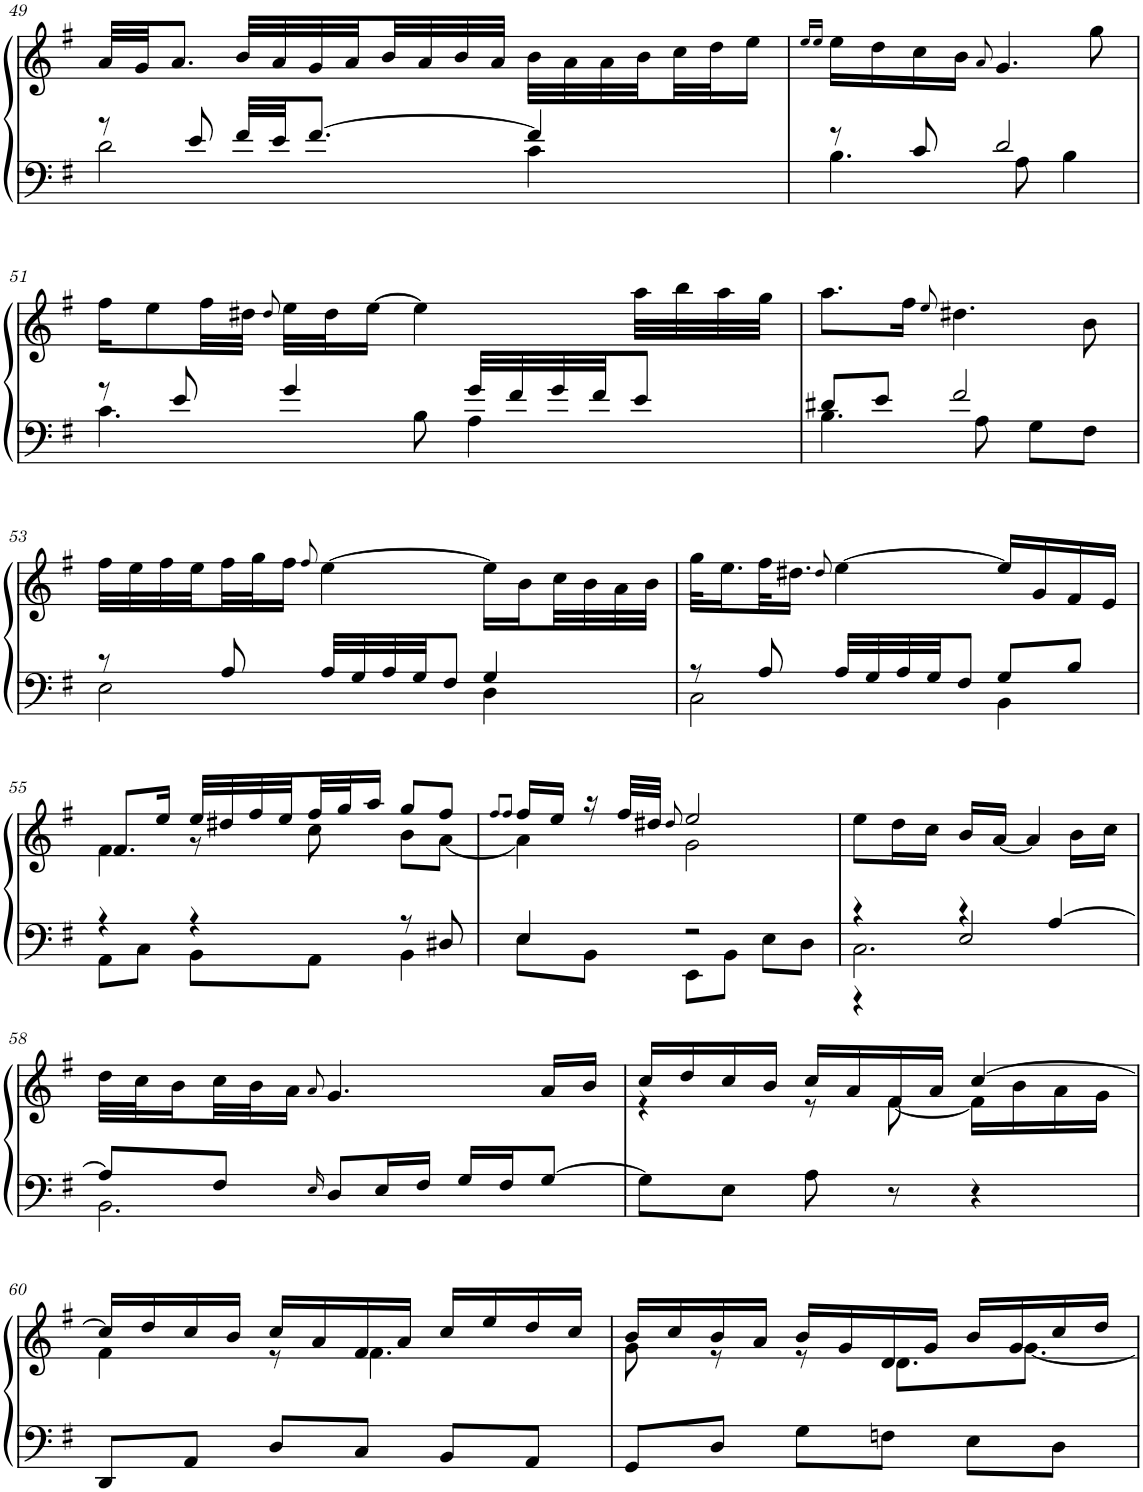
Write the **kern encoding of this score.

**kern	**kern
*part1	*part1
*staff2	*staff1
*I"Harp	*
*I'Hp	*
!!LO:PB:g=z
*clefF4	*clefG2
*k[f#]	*k[f#]
*M3/4	*M3/4
=49	=49
*^	*
8r	2d\	32a/LLL
.	.	32g/JJ
.	.	8.a/J
8e/	.	.
32f#/LLL	.	32b/LLL
32e/JJ	.	32a/
[8.f#/J	.	32g/
.	.	32a/
.	.	32b/
.	.	32a/
.	.	32b/
.	.	32a/JJJ
4f#/]	4c\	32b\LLL
.	.	32a\
.	.	32a\
.	.	32b\
.	.	32cc\
.	.	32dd\J
.	.	16ee\JJ
=50	=50	=50
.	.	16qee/LL
.	.	16qee/JJ
8r	4.B\	16ee\LL
.	.	16dd\
8c/	.	16cc\
.	.	16b\JJ
.	.	8qa/
2d/	.	4.g/
.	8A\	.
.	4B\	.
.	.	8gg\
!!LO:LB:g=z
=51	=51	=51
8r	4.c\	16ff#\KL
.	.	8ee\
8e/	.	.
.	.	32ff#\LL
.	.	32dd#X\JJJ
.	.	8qdd#/
4g/	.	32ee\LLL
.	.	32dd#\J
.	.	[16ee\JJ
.	8B\	4ee\]
32g/LLL	4A\	.
32f#/	.	.
32g/	.	.
32f#/JJ	.	.
8e/J	.	32aa\LLL
.	.	32bb\
.	.	32aa\
.	.	32gg\JJJ
=52	=52	=52
8d#X/L	4.B\	8.aa\L
8e/J	.	.
.	.	16ff#\Jk
.	.	8qee/
2f#/	.	4.dd#X\
.	8A\	.
.	8G\L	.
.	8F#\J	8b\
!!LO:LB:g=z
=53	=53	=53
8r	2E\	32ff#\LLL
.	.	32ee\
.	.	32ff#\
.	.	32ee\
8A/	.	32ff#\
.	.	32gg\J
.	.	16ff#\JJ
.	.	8qff#/
32A/LLL	.	[4ee\
32G/	.	.
32A/	.	.
32G/JJ	.	.
8F#/J	.	.
4G/	4D\	16ee\LL]
.	.	16b\
.	.	32cc\L
.	.	32b\
.	.	32a\
.	.	32b\JJJ
=54	=54	=54
8r	2C\	32gg\KLL
.	.	16.ee\
8A/	.	32ff#\K
.	.	16.dd#X\JJ
.	.	8qdd#/
32A/LLL	.	[4ee\
32G/	.	.
32A/	.	.
32G/JJ	.	.
8F#/J	.	.
8G/L	4BB\	16ee/LL]
.	.	16g/
8B/J	.	16f#/
.	.	16e/JJ
!!LO:LB:g=z
=55	=55	=55
*	*	*^
4r	8AA\L	8.f#/L	4f#\
.	8C\J	.	.
.	.	16ee/Jk	.
4r	8BB\L	32ee/LLL	8r
.	.	32dd#X/	.
.	.	32ff#/	.
.	.	32ee/	.
.	8AA\J	32ff#/	8cc\
.	.	32gg/J	.
.	.	16aa/JJ	.
8r	4BB\	8gg/L	8b\L
8D#X/	.	8ff#/J	[8a\J
=56	=56	=56	=56
.	.	8qff#/L	.
.	.	8qff#/J	.
4E/	8E\L	16ff#/LL	4a\]
.	.	16ee/JJ	.
.	8BB\J	16r	.
.	.	32ff#/LLL	.
.	.	32dd#X/JJJ	.
.	.	8qdd#/	.
2r	8EE\L	2ee/	2g\
.	8BB\J	.	.
.	8E\L	.	.
.	8D\J	.	.
*	*	*v	*v
=57	=57	=57
*	*^	*
4r	2.C\	4r	8ee\L
.	.	.	16dd\L
.	.	.	16cc\JJ
4r	.	2E/	16b/LL
.	.	.	[16a/JJ
.	.	.	4a/]
[4A/	.	.	.
.	.	.	16b\LL
.	.	.	16cc\JJ
*	*v	*v	*
!!LO:LB:g=z
=58	=58	=58
8A/L]	2.BB\	32dd\LLL
.	.	32cc\J
.	.	16b\
8F#/J	.	32cc\L
.	.	32b\J
.	.	16a\JJ
16qE/	.	8qa/
8D/L	.	4.g/
16E/L	.	.
16F#/JJ	.	.
16G/LL	.	.
16F#/J	.	.
[8G/J	.	16a/LL
.	.	16b/JJ
*v	*v	*
=59	=59
*	*^
8G\L]	16cc/LL	4r
.	16dd/	.
8E\J	16cc/	.
.	16b/JJ	.
8A\	16cc/LL	8r
.	16a/	.
8r	16f#/	[8f#\
.	16a/JJ	.
4r	[4cc/	16f#\LL]
.	.	16b\
.	.	16a\
.	.	16g\JJ
!!LO:LB:g=z	!!
=60	=60	=60
8DD/L	16cc/LL]	4f#\
.	16dd/	.
8AA/J	16cc/	.
.	16b/JJ	.
8D/L	16cc/LL	8r
.	16a/	.
8C/J	16f#/	4.f#\
.	16a/JJ	.
8BB/L	16cc/LL	.
.	16ee/	.
8AA/J	16dd/	.
.	16cc/JJ	.
=61	=61	=61
8GG/L	16b/LL	8g\
.	16cc/	.
8D/J	16b/	8r
.	16a/JJ	.
8G\L	16b/LL	8r
.	16g/	.
8Fn\J	16d/	8.d\L
.	16g/JJ	.
8E\L	16b/LL	.
.	16g/	[8.g\J
8D\J	16cc/	.
.	16dd/JJ	.
*	*v	*v
=	=
*-	*-
